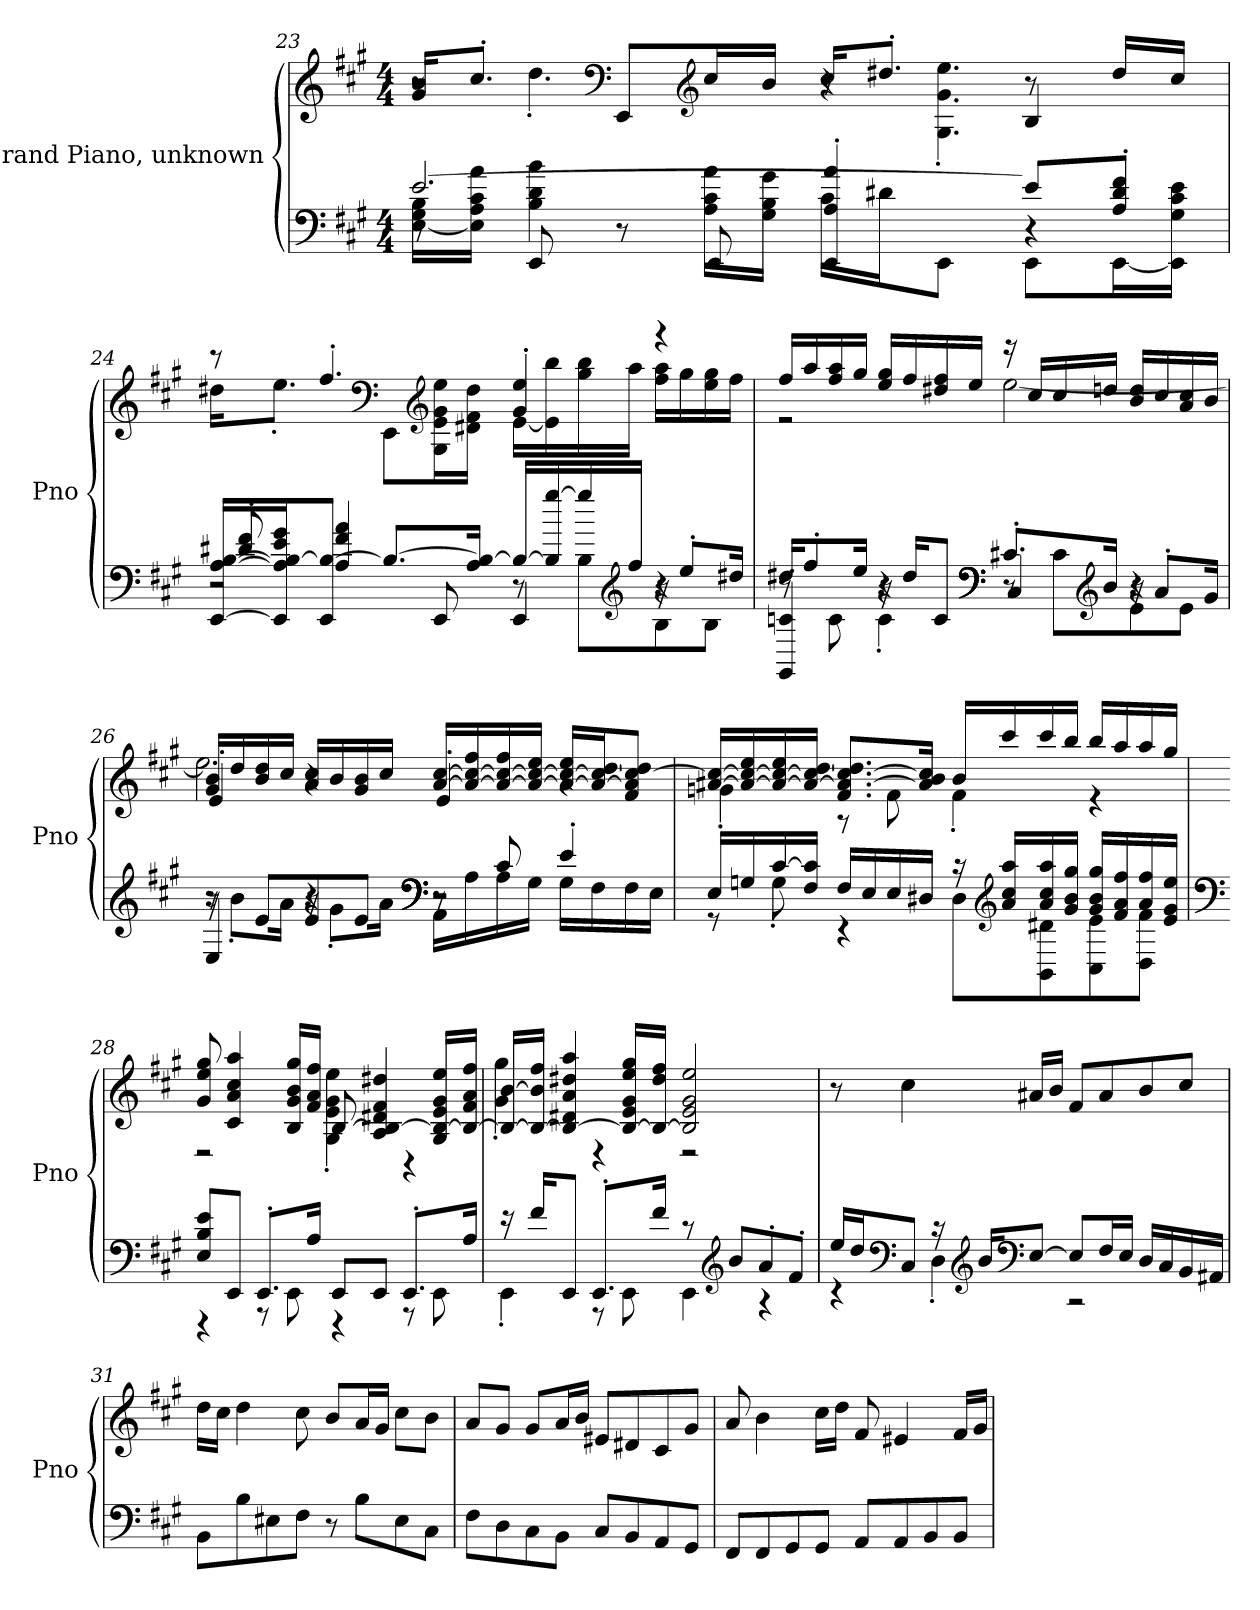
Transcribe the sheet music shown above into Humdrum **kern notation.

**kern	**kern
*part1	*part1
*staff2	*staff1
*I"Grand Piano, unknown	*
*I'Pno	*
!!LO:PB:g=z
*clefF4	*clefG2
*k[f#c#g#]	*k[f#c#g#]
*M4/4	*M4/4
=23	=23
*^	*^
*	*^	*	*^
[2.e/	[16E\ 16G#\ 16B\LL	8r	16g#/ 16b/KL	8r	2r
.	16E\] 16A\ 16c#\ 16a\JJ	.	8.cc#'/J	.	.
.	4B\ 4d\ 4b\	8EE/	.	4.dd'\	.
*	*	*	*clefF4	*	*
.	.	8r	8EE/L	.	.
*	*	*	*clefG2	*	*
.	16A\ 16c#\ 16a\LL	8EE/	16cc#/L	.	.
.	16G#\ 16B\ 16g#\JJ	.	16b/JJ	.	.
.	16c#\LL	4EE/' 4A/' 4a/'	16cc#/KL	8r	4r
.	16d#X\J	.	8.dd#X'/J	.	.
.	8EE\J	.	.	4.G#\' 4.g#\' 4.ee\'	.
8e/L]	8EE\L	4r	8r	.	4B/
8A/' 8d#/' 8f#/'J	[16EE\L	.	16dd#/LL	.	.
.	16EE\] 16G#\ 16c#\ 16e\JJ	.	16cc#/JJ	.	.
*	*	*	*	*v	*v
!!LO:LB:g=z
=24	=24	=24	=24	=24
[16EE/ [16A/ [16B/LL	2r	8d#X/' 8f#/'	8r	16dd#X\KL
16EE/] 16A/] 16B/_ 16e/ 16g#/J	.	.	.	8.ee'\J
8EE/ 8B/_J	.	4A/ 4f#/ 4a/	4.ff#'/	.
*	*	*	*clefF4	*
8.B/L_	.	.	.	8EE\L
*	*	*	*clefG2	*
.	.	8EE/	.	16G#\ 16e\ 16g#\ 16ee\L
16A/ 16B/_Jk	.	.	.	16d#X\ 16f#\ 16dd#\JJ
16B/LL_	8r	4EE/	4g#/' 4ee/'	[16e\LL
16B/] [16gg#/	.	.	.	16e\] 16bb\
16gg#/]	8B\L	.	.	16gg#\ 16bb\
*clefG2	*	*	*	*
16ff#/JJ	.	.	.	16aa\JJ
16r	8B\	4r	4r	16ff#\ 16aa\LL
8ee'/L	.	.	.	16gg#\
.	8B\J	.	.	16ee\ 16gg#\
16dd#X/Jk	.	.	.	16ff#\JJ
!!LO:LB:g=z	!!
=25	=25	=25	=25	=25
16dd#X/KL	8r	4GG#/' 4cn/'	16ff#/LL	2r
8ff#'/	.	.	16aa/	.
.	8c\	.	16ff#/ 16aa/	.
16ee/Jk	.	.	16gg#/JJ	.
16r	4c'\	4r	16ee/ 16gg#/LL	.
16dd#/KL	.	.	16ff#/	.
8c/J	.	.	16dd#X/ 16ff#/	.
.	.	.	16ee/JJ	.
*clefF4	*	*	*	*
8.c#X'/L	8r	4C#/	16r	[2ee\
.	.	.	16cc#/LL	.
.	8c#\L	.	16cc#/	.
*clefG2	*	*	*	*
16b/Jk	.	.	16ddn/JJ	.
16r	8e\	4r	16b/ 16dd/LL	.
8a'/L	.	.	16cc#/	.
.	8e\J	.	16a/ 16cc#/	.
16g#/Jk	.	.	16b/JJ	.
=26	=26	=26	=26	=26
*	*	*	*	*^
8r	16r	4E/	16g#/ 16b/LL	2.ee\]	4e'/
.	8b'\L	.	16dd/	.	.
8e/L	.	.	16b/ 16dd/	.	.
.	16a\Jk	.	16cc#/JJ	.	.
8e/	16r	4r	16a/ 16cc#/LL	.	4r
.	8g#'\L	.	16b/	.	.
8e/J	.	.	16g#/ 16b/	.	.
.	16a\Jk	.	16cc#/JJ	.	.
*clefF4	*	*	*	*	*
8r	16AA\LL	2r	[16a/ [16cc#/LL	.	4e'/
.	16A\	.	16a/_ 16cc#/_ 16ff#/	.	.
8c#/	16A\	.	16a/_ 16cc#/_ 16ff#/	.	.
.	16G#\JJ	.	16a/_ 16cc#/_ 16ee/JJ	.	.
4e'/	16G#\LL	.	16a/_ 16cc#/_ 16ee/LL	4r	4r
.	16F#\	.	16a/_ 16cc#/_ 16dd/J	.	.
.	16F#\	.	8f#/ 8a/] 8cc#/_ 8dd/J	.	.
.	16E\JJ	.	.	.	.
*	*v	*v	*	*	*
*	*	*	*v	*v
!!LO:LB:g=z
=27	=27	=27	=27
16E/LL	8r	[16a#X/ 16cc#/_LL	4gn'\
16Gn/	.	16a#/_ 16cc#/_ 16ee/	.
[16c#/	8G'\	16a#/_ 16cc#/_ 16ee/	.
16F#/ 16c#/]JJ	.	16a#/_ 16cc#/_ 16dd/JJ	.
16F#/LL	4r	8.f#/ 8.a#/_ 8.cc#/_ 8.dd/L	8r
16E/	.	.	.
16E/	.	.	8f#\
16D#X/JJ	.	16a#/] 16b/ 16cc#/]Jk	.
16r	8D#\L	16b/LL	4f#'\
*clefG2	*	*	*
16a/ 16cc#/ 16aa/LL	.	16ccc#/	.
16a/ 16cc#/ 16aa/	8BB\ 8d#X\	16ccc#/	.
16g#/ 16b/ 16gg#/JJ	.	16bb/JJ	.
16g#/ 16b/ 16gg#/LL	8C#\ 8e\	16bb/LL	4r
16f#/ 16a/ 16ff#/	.	16aa/	.
16a/ 16ff#/	8D#\ 8f#\J	16aa/	.
16e/ 16g#/ 16ee/JJ	.	16gg#/JJ	.
=28	=28	=28	=28
*clefF4	*	*	*
8E/ 8B/ 8e/L	4r	8g#/ 8ee/ 8gg#/	2r
8EE/J	.	4c#/ 4a/ 4cc#/ 4aa/	.
8.EE'/L	8r	.	.
.	8EE\	16B/ 16g#/ 16b/ 16gg#/LL	.
16A/Jk	.	16f#/ 16a/ 16ff#/JJ	.
8EE/L	4r	[8B/	4G#\' 4e\' 4g#\' 4ee\'
8EE/J	.	4A/ 4B/_ 4d#X/ 4f#/ 4dd#X/	.
8.EE'/L	8r	.	4r
.	8EE\	16G#/ 16B/_ 16e/ 16g#/ 16ee/LL	.
16A/Jk	.	16B/_ 16f#/ 16a/ 16ff#/JJ	.
!!LO:LB:g=z	!!
=29	=29	=29	=29
16r	4EE'\	16B/_ [16b/LL	4g#\' 4gg#\'
16f#/KL	.	16B/_ 16b/] 16ff#/JJ	.
8EE/J	.	4B/_ 4d#X/ 4a/ 4dd#X/ 4aa/	.
8.EE'/L	8r	.	4r
.	8EE\	16B/_ 16e/ 16g#/ 16ee/ 16gg#/LL	.
16f#/Jk	.	16B/_ 16dd#/ 16ff#/JJ	.
8r	4EE\	2B/] 2e/ 2g#/ 2ee/	2r
*clefG2	*	*	*
8b/L	.	.	.
8a'/	4r	.	.
8f#'/J	.	.	.
*	*	*v	*v
=30	=30	=30
16ee/LL	4r	8r
16dd/J	.	.
*clefF4	*	*
8C#/J	.	4cc#\
16r	4D'\	.
*clefG2	*	*
16b/KL	.	.
*clefF4	*	*
[8E/J	.	16a#X/LL
.	.	16b/JJ
8E/L]	2r	8f#/L
16F#/L	.	8a#/
16E/JJ	.	.
16D/LL	.	8b/
16C#/	.	.
16BB/	.	8cc#/J
16AA#X/JJ	.	.
*v	*v	*
!!LO:PB:g=z
=31	=31
8BB\L	16dd\LL
.	16cc#\JJ
8B\	4dd\
8E#X\	.
8F#\J	8cc#\
8r	8b/L
8B\L	16a/L
.	16g#/JJ
8E#\	8cc#\L
8C#\J	8b\J
=32	=32
8F#\L	8a/L
8D\	8g#/J
8C#\	8g#/L
8BB\J	16a/L
.	16b/JJ
8C#/L	8e#X/L
8BB/	8d#X/
8AA/	8c#/
8GG#/J	8g#/J
=33	=33
8FF#/L	8a/
8FF#/	4b\
8GG#/	.
8GG#/J	16cc#\LL
.	16dd\JJ
8AA/L	8f#/
8AA/	4e#X/
8BB/	.
8BB/J	16f#/LL
.	16g#/JJ
=	=
*-	*-
